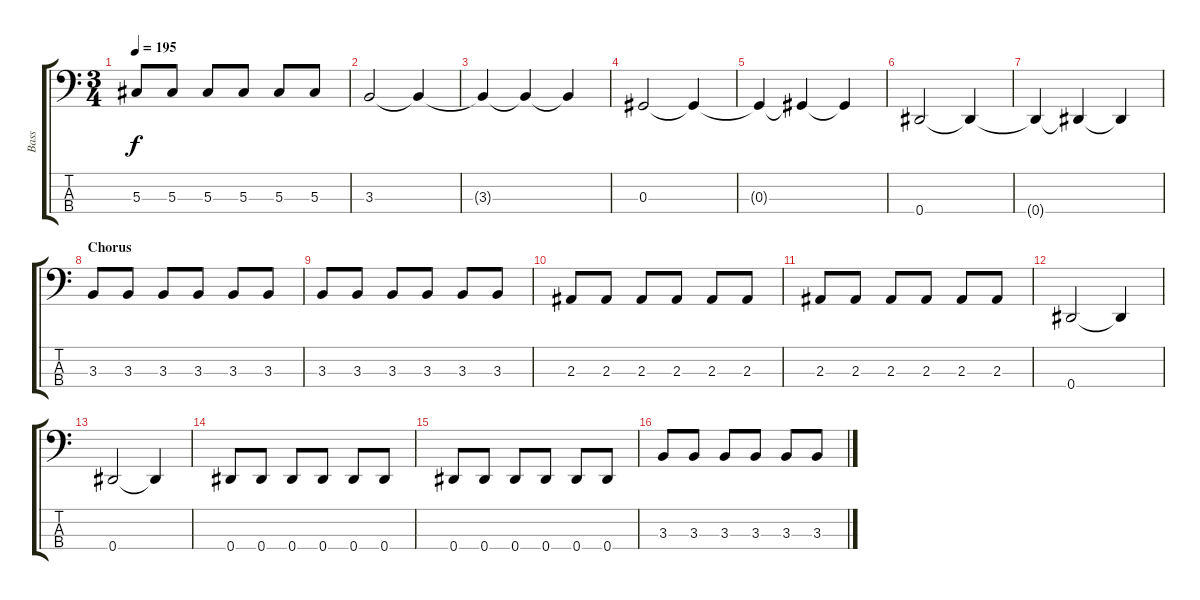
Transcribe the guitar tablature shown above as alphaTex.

\track ("Bass" "Bass") {instrument electricbasspick}
\staff {score tabs}
\tuning (Gb2 Db2 Ab1 Eb1) {hide}
\ts (3 4)
\tempo 195
\clef f4
\ks c
5.3.8{dy f} 5.3.8 5.3.8 5.3.8 5.3.8 5.3.8 |
3.3.2 3.3{t}.4 |
3.3{t}.4 3.3{t}.4 3.3{t}.4 |
0.3.2 0.3{t}.4 |
0.3{t}.4 0.3{t}.4 0.3{t}.4 |
0.4.2 0.4{t}.4 |
0.4{t}.4 0.4{t}.4 0.4{t}.4 |
\section ("" "Chorus")
3.3.8 3.3.8 3.3.8 3.3.8 3.3.8 3.3.8 |
3.3.8 3.3.8 3.3.8 3.3.8 3.3.8 3.3.8 |
2.3.8 2.3.8 2.3.8 2.3.8 2.3.8 2.3.8 |
2.3.8 2.3.8 2.3.8 2.3.8 2.3.8 2.3.8 |
0.4.2 0.4{t}.4 |
0.4.2 0.4{t}.4 |
0.4.8 0.4.8 0.4.8 0.4.8 0.4.8 0.4.8 |
0.4.8 0.4.8 0.4.8 0.4.8 0.4.8 0.4.8 |
3.3.8 3.3.8 3.3.8 3.3.8 3.3.8 3.3.8
